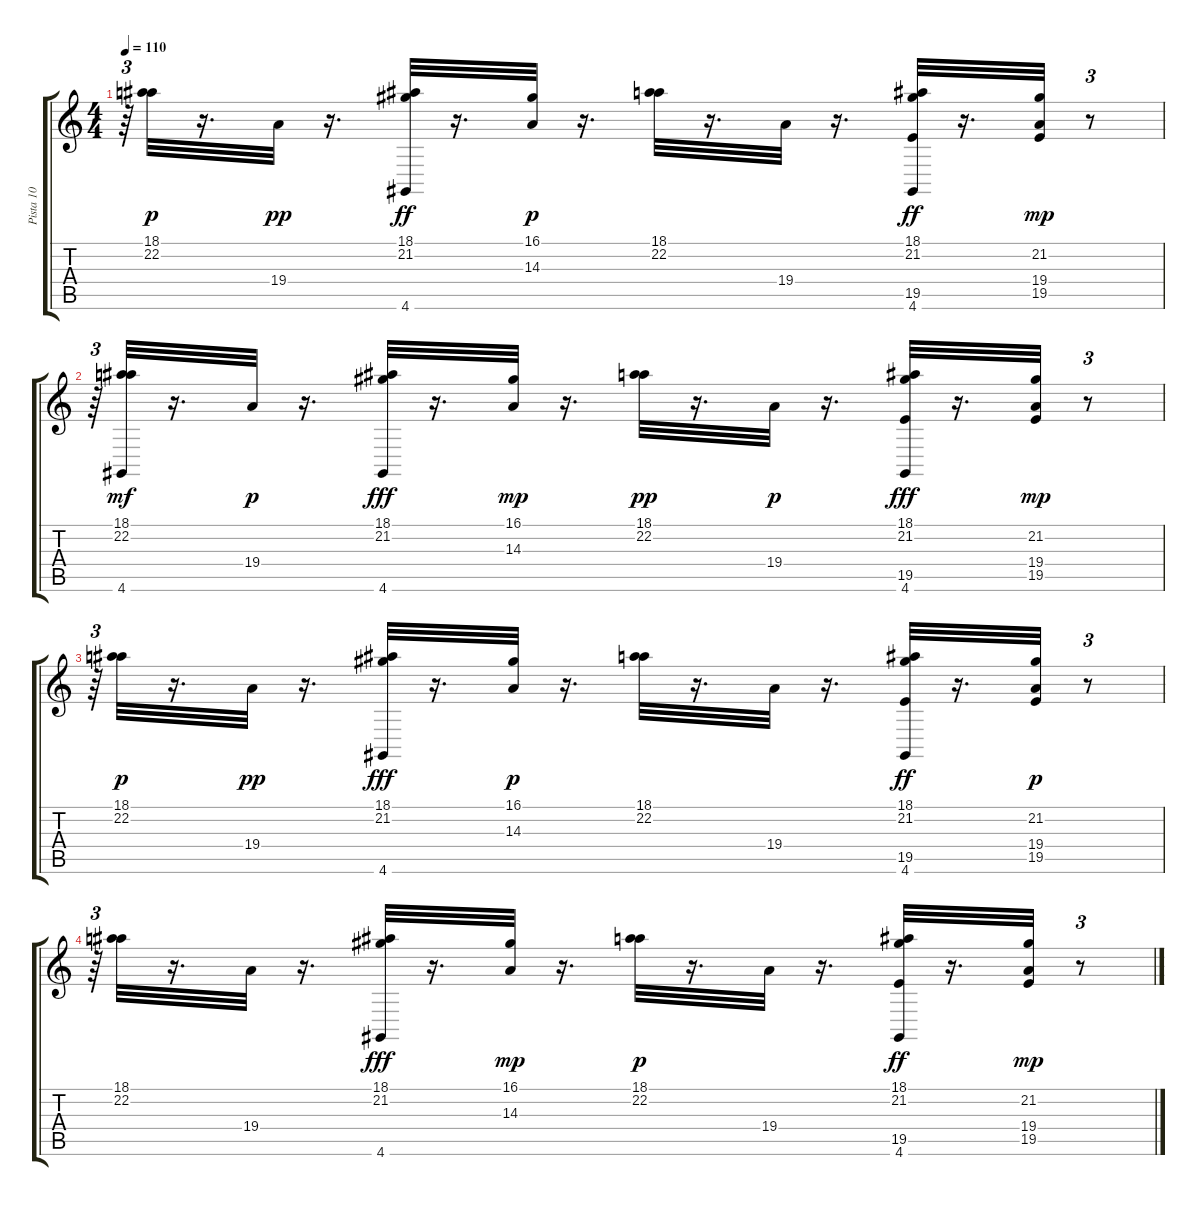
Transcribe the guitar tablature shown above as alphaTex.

\track ("Pista 10" "Pista 10") {instrument cello}
\staff {score tabs}
\tuning (E4 B3 G3 D3 A2 E2) {hide}
\ts (4 4)
\tempo 110
\clef g2
\ks c
r.64{tu (3 2) dy p} (18.1 22.2).32 r.16{d} 19.4.32{dy pp} r.16{d} (18.1 21.2 4.6).32{dy ff} r.16{d} (16.1 14.3).32{dy p} r.16{d} (18.1 22.2).32 r.16{d} 19.4.32 r.16{d} (18.1 21.2 19.5 4.6).32{dy ff} r.16{d} (21.2 19.4 19.5).32{dy mp} r.8{tu (3 2)} |
r.64{tu (3 2)} (18.1 22.2 4.6).32{dy mf} r.16{d} 19.4.32{dy p} r.16{d} (18.1 21.2 4.6).32{dy fff} r.16{d} (16.1 14.3).32{dy mp} r.16{d} (18.1 22.2).32{dy pp} r.16{d} 19.4.32{dy p} r.16{d} (18.1 21.2 19.5 4.6).32{dy fff} r.16{d} (21.2 19.4 19.5).32{dy mp} r.8{tu (3 2)} |
r.64{tu (3 2)} (18.1 22.2).32{dy p} r.16{d} 19.4.32{dy pp} r.16{d} (18.1 21.2 4.6).32{dy fff} r.16{d} (16.1 14.3).32{dy p} r.16{d} (18.1 22.2).32 r.16{d} 19.4.32 r.16{d} (18.1 21.2 19.5 4.6).32{dy ff} r.16{d} (21.2 19.4 19.5).32{dy p} r.8{tu (3 2)} |
r.64{tu (3 2)} (18.1 22.2).32 r.16{d} 19.4.32 r.16{d} (18.1 21.2 4.6).32{dy fff} r.16{d} (16.1 14.3).32{dy mp} r.16{d} (18.1 22.2).32{dy p} r.16{d} 19.4.32 r.16{d} (18.1 21.2 19.5 4.6).32{dy ff} r.16{d} (21.2 19.4 19.5).32{dy mp} r.8{tu (3 2)}
